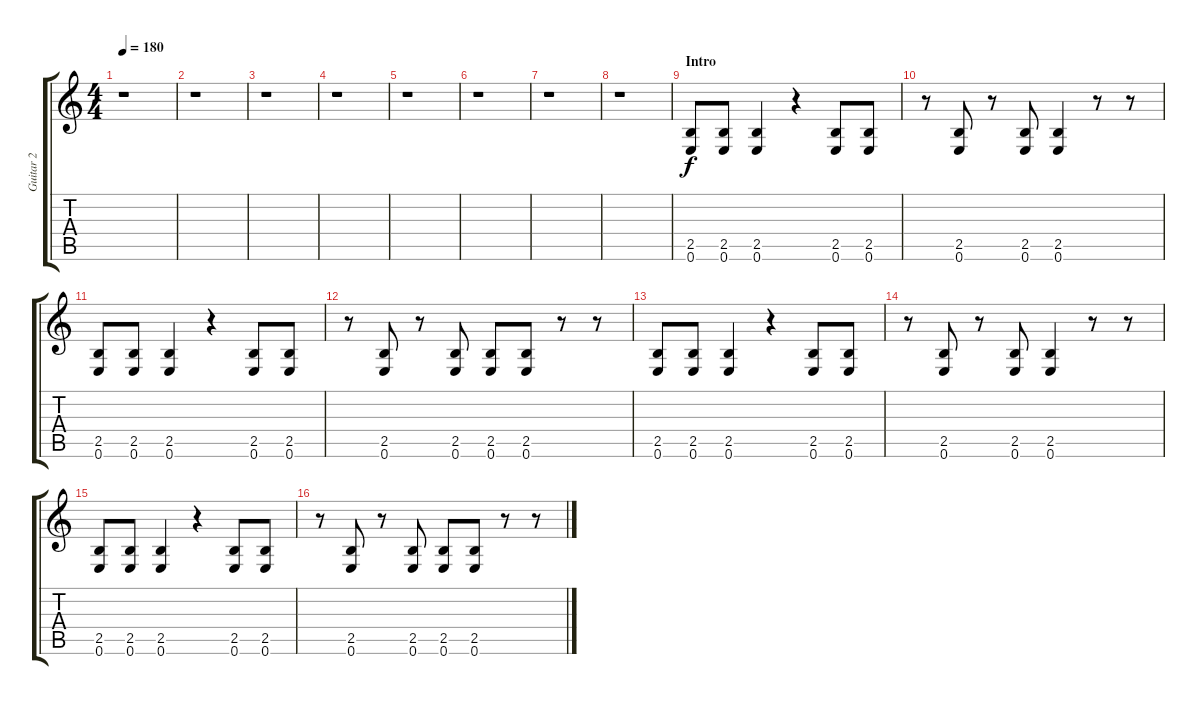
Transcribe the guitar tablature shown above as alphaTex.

\track ("Guitar 2" "Guitar 2") {instrument distortionguitar}
\staff {score tabs}
\tuning (E4 B3 G3 D3 A2 E2) {hide}
\ts (4 4)
\tempo 180
\clef g2
\ks c
r.1{dy f instrument distortionguitar} |
r.1 |
r.1 |
r.1 |
r.1 |
r.1 |
r.1 |
r.1 |
\section ("" "Intro")
(2.5 0.6).8 (2.5 0.6).8 (2.5 0.6).4 r.4 (2.5 0.6).8 (2.5 0.6).8 |
r.8 (2.5 0.6).8 r.8 (2.5 0.6).8 (2.5 0.6).4 r.8 r.8 |
(2.5 0.6).8 (2.5 0.6).8 (2.5 0.6).4 r.4 (2.5 0.6).8 (2.5 0.6).8 |
r.8 (2.5 0.6).8 r.8 (2.5 0.6).8 (2.5 0.6).8 (2.5 0.6).8 r.8 r.8 |
(2.5 0.6).8 (2.5 0.6).8 (2.5 0.6).4 r.4 (2.5 0.6).8 (2.5 0.6).8 |
r.8 (2.5 0.6).8 r.8 (2.5 0.6).8 (2.5 0.6).4 r.8 r.8 |
(2.5 0.6).8 (2.5 0.6).8 (2.5 0.6).4 r.4 (2.5 0.6).8 (2.5 0.6).8 |
r.8 (2.5 0.6).8 r.8 (2.5 0.6).8 (2.5 0.6).8 (2.5 0.6).8 r.8 r.8
